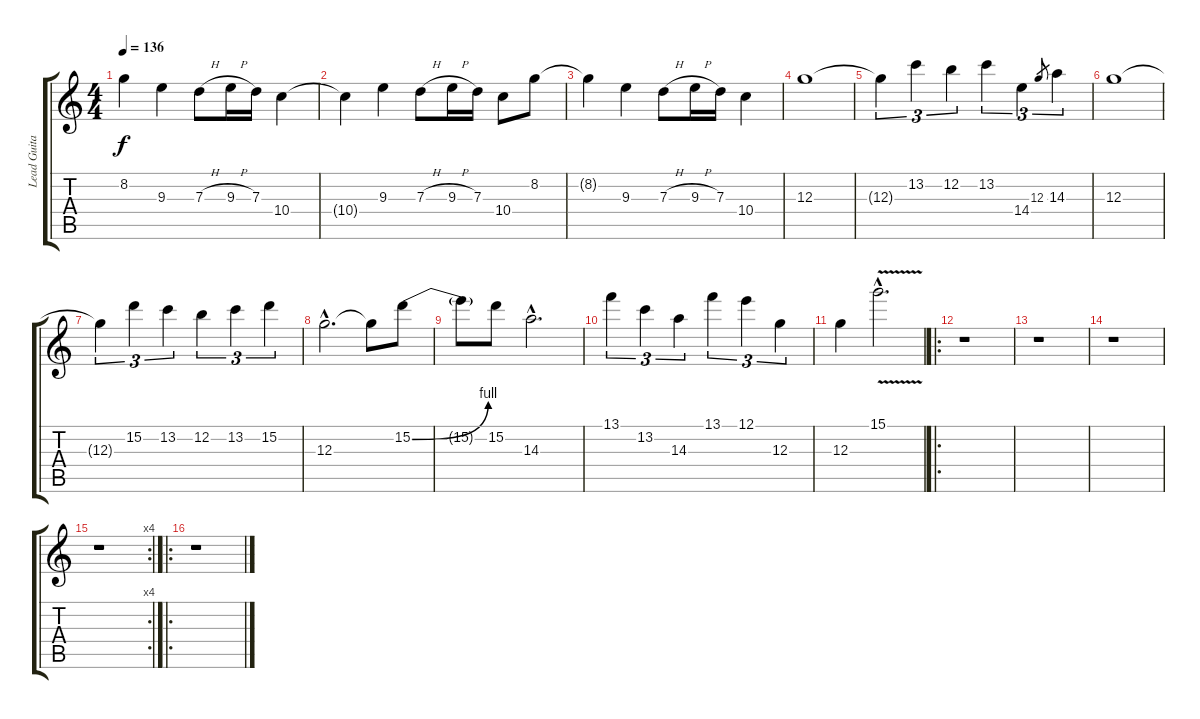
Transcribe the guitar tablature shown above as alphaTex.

\track ("Lead Guitar" "Lead Guita") {instrument overdrivenguitar}
\staff {score tabs}
\tuning (E4 B3 G3 D3 A2 E2) {hide}
\ts (4 4)
\tempo 136
\clef g2
\ks c
8.2{t}.4{dy f} 9.3.4 7.3{h}.8 9.3{h}.16 7.3.16 10.4.4 |
10.4{t}.4 9.3.4 7.3{h}.8 9.3{h}.16 7.3.16 10.4.8 8.2.8 |
8.2{t}.4 9.3.4 7.3{h}.8 9.3{h}.16 7.3.16 10.4.4 |
12.3.1{volume 12} |
12.3{t}.4{tu (3 2)} 13.2.4{tu (3 2)} 12.2.4{tu (3 2)} 13.2.4{tu (3 2)} 14.4.4{tu (3 2)} 12.3.8{gr} 14.3.4{tu (3 2)} |
12.3.1 |
12.3{t}.4{tu (3 2)} 15.2.4{tu (3 2)} 13.2.4{tu (3 2)} 12.2.4{tu (3 2)} 13.2.4{tu (3 2)} 15.2.4{tu (3 2)} |
12.3{hac}.2{d} 12.3{t}.8 15.2{be (bend 0 0 60 4)}.8 |
15.2{t}.8 15.2.8 14.3{hac}.2{d} |
13.1.4{tu (3 2)} 13.2.4{tu (3 2)} 14.3.4{tu (3 2)} 13.1.4{tu (3 2)} 12.1.4{tu (3 2)} 12.3.4{tu (3 2)} |
12.3.4 15.1{v hac}.2{d} |
\ro
r.1 |
r.1 |
r.1 |
\rc 4
r.1 |
\ro
r.1
